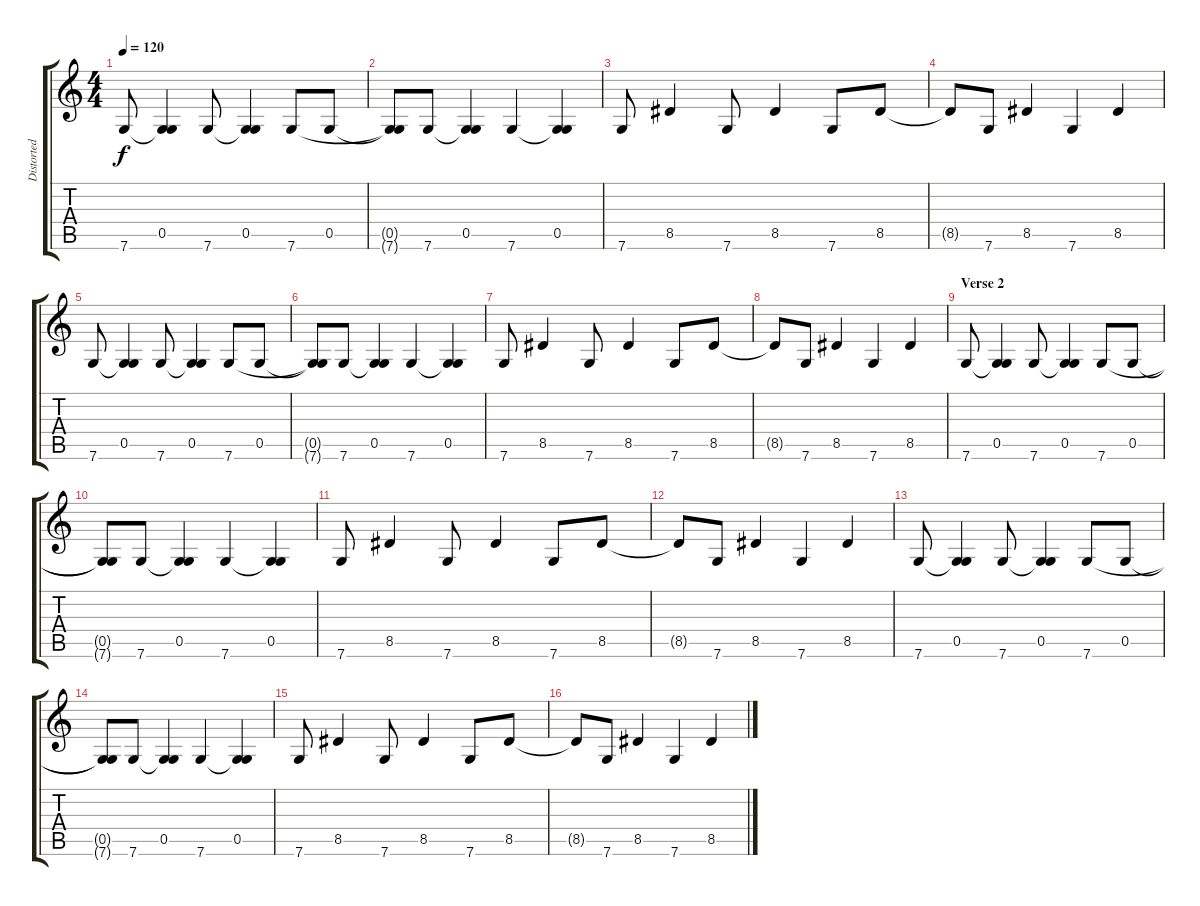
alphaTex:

\track ("Distorted Guitar" "Distorted ") {instrument distortionguitar}
\staff {score tabs}
\tuning (D4 A3 F3 C3 G2 C2) {hide}
\ts (4 4)
\tempo 120
\clef g2
\ks c
7.6.8{dy f volume 5} (0.5 7.6{t}).4 7.6.8 (0.5 7.6{t}).4 7.6.8 0.5.8 |
(0.5{t} 7.6{t}).8 7.6.8 (0.5 7.6{t}).4 7.6.4 (0.5 7.6{t}).4 |
7.6.8 8.5.4 7.6.8 8.5.4 7.6.8 8.5.8 |
8.5{t}.8 7.6.8 8.5.4 7.6.4 8.5.4 |
7.6.8{volume 8} (0.5 7.6{t}).4 7.6.8 (0.5 7.6{t}).4 7.6.8 0.5.8 |
(0.5{t} 7.6{t}).8 7.6.8 (0.5 7.6{t}).4 7.6.4 (0.5 7.6{t}).4 |
7.6.8 8.5.4 7.6.8 8.5.4 7.6.8 8.5.8 |
8.5{t}.8 7.6.8 8.5.4 7.6.4 8.5.4 |
\section ("" "Verse 2")
7.6.8 (0.5 7.6{t}).4 7.6.8 (0.5 7.6{t}).4 7.6.8 0.5.8 |
(0.5{t} 7.6{t}).8 7.6.8 (0.5 7.6{t}).4 7.6.4 (0.5 7.6{t}).4 |
7.6.8 8.5.4 7.6.8 8.5.4 7.6.8 8.5.8 |
8.5{t}.8 7.6.8 8.5.4 7.6.4 8.5.4 |
7.6.8 (0.5 7.6{t}).4 7.6.8 (0.5 7.6{t}).4 7.6.8 0.5.8 |
(0.5{t} 7.6{t}).8 7.6.8 (0.5 7.6{t}).4 7.6.4 (0.5 7.6{t}).4 |
7.6.8 8.5.4 7.6.8 8.5.4 7.6.8 8.5.8 |
8.5{t}.8 7.6.8 8.5.4 7.6.4 8.5.4
